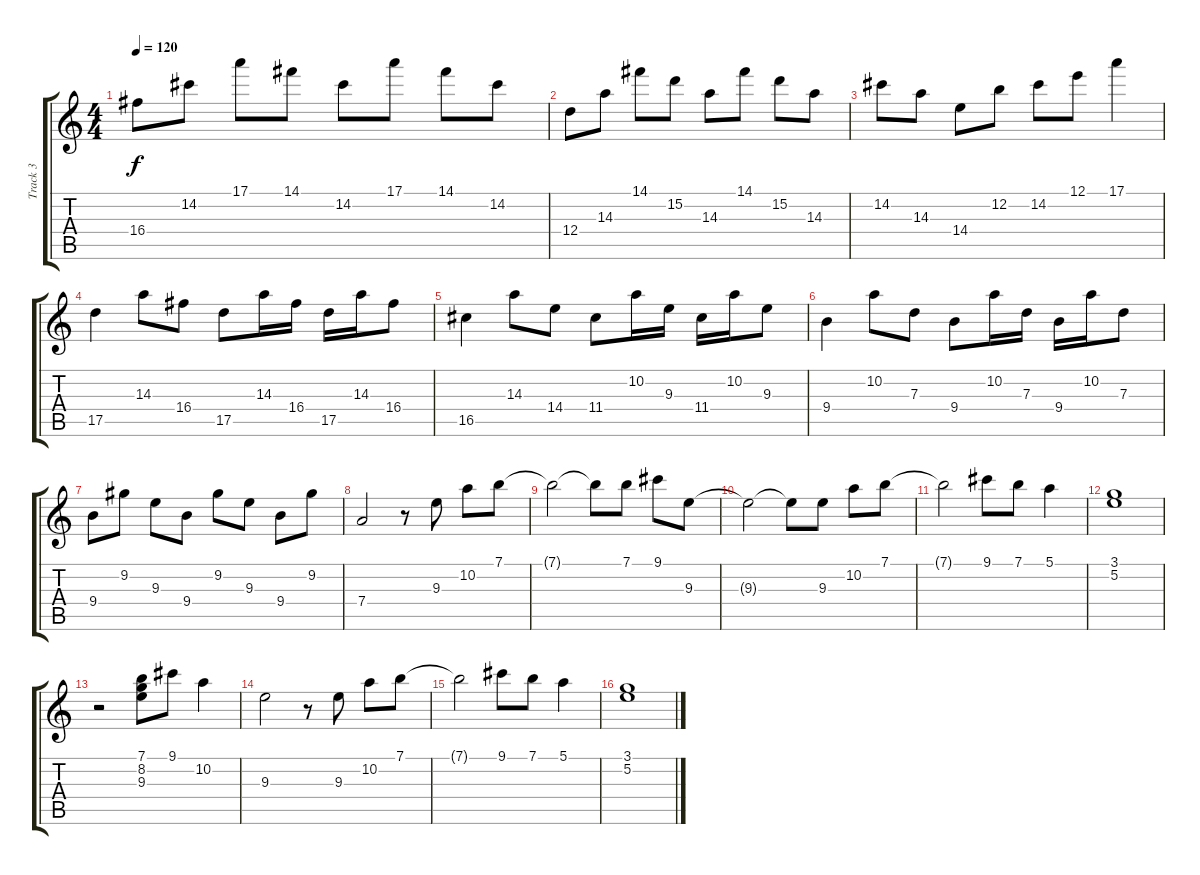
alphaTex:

\track ("Track 3" "Track 3") {instrument acousticguitarsteel}
\staff {score tabs}
\tuning (E4 B3 G3 D3 A2 E2) {hide}
\ts (4 4)
\tempo 120
\clef g2
\ks c
16.4.8{dy f} 14.2.8 17.1.8 14.1.8 14.2.8 17.1.8 14.1.8 14.2.8 |
12.4.8 14.3.8 14.1.8 15.2.8 14.3.8 14.1.8 15.2.8 14.3.8 |
14.2.8 14.3.8 14.4.8 12.2.8 14.2.8 12.1.8 17.1.4 |
17.5.4 14.3.8 16.4.8 17.5.8 14.3.16 16.4.16 17.5.16 14.3.16 16.4.8 |
16.5.4 14.3.8 14.4.8 11.4.8 10.2.16 9.3.16 11.4.16 10.2.16 9.3.8 |
9.4.4 10.2.8 7.3.8 9.4.8 10.2.16 7.3.16 9.4.16 10.2.16 7.3.8 |
9.4.8 9.2.8 9.3.8 9.4.8 9.2.8 9.3.8 9.4.8 9.2.8 |
7.4.2 r.8 9.3.8 10.2.8 7.1.8 |
7.1{t}.2 7.1{t}.8 7.1.8 9.1.8 9.3.8 |
9.3{t}.2 9.3{t}.8 9.3.8 10.2.8 7.1.8 |
7.1{t}.2 9.1.8 7.1.8 5.1.4 |
(3.1 5.2).1 |
r.2 (7.1 8.2 9.3).8 9.1.8 10.2.4 |
9.3.2 r.8 9.3.8 10.2.8 7.1.8 |
7.1{t}.2 9.1.8 7.1.8 5.1.4 |
(3.1 5.2).1
